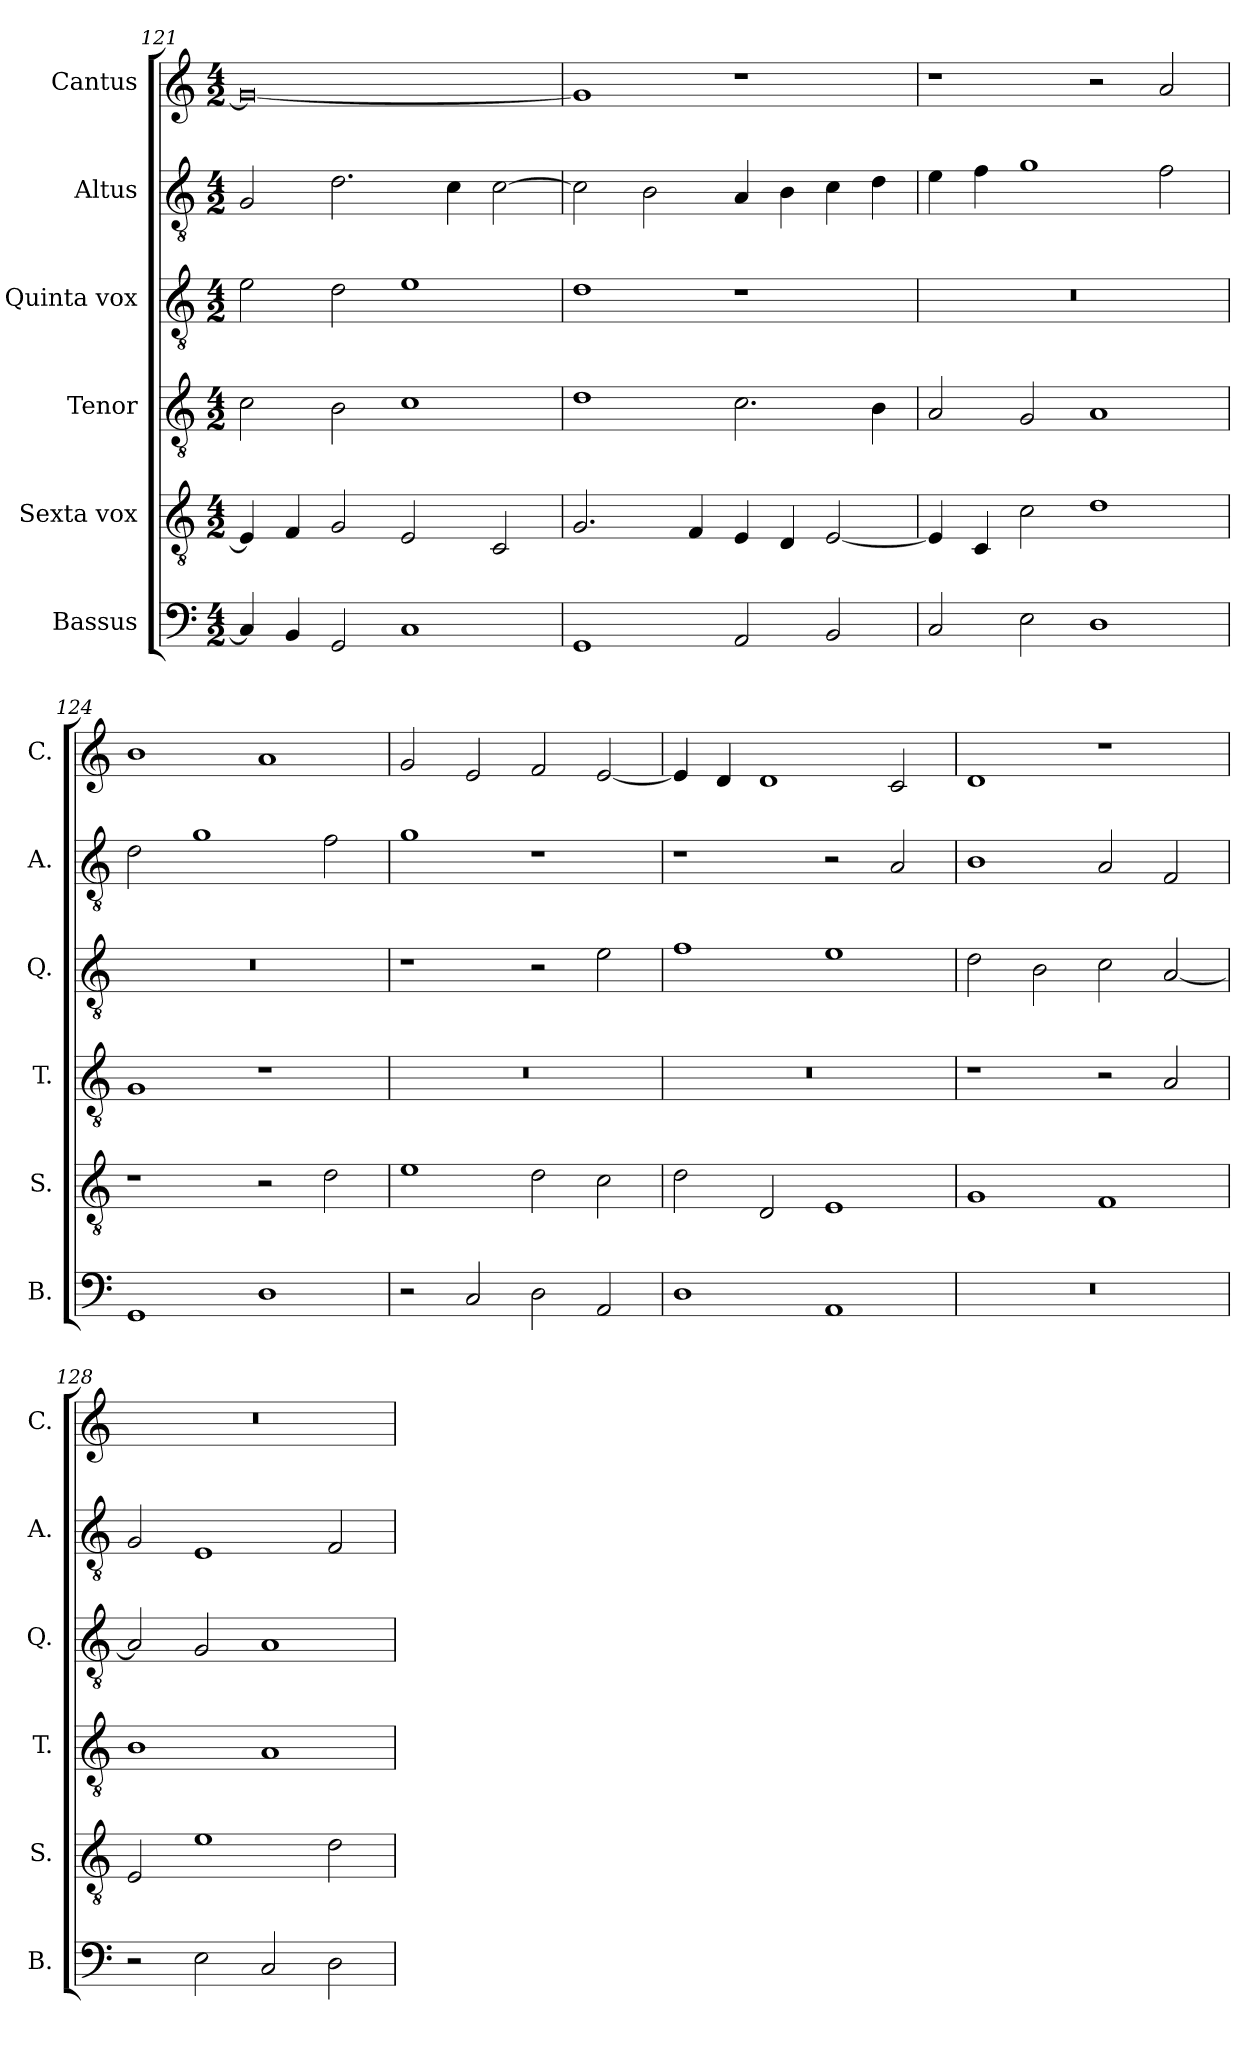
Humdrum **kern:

**kern	**kern	**kern	**kern	**kern	**kern
*part6	*part5	*part4	*part3	*part2	*part1
*staff6	*staff5	*staff4	*staff3	*staff2	*staff1
*I"Bassus	*I"Sexta vox	*I"Tenor	*I"Quinta vox	*I"Altus	*I"Cantus
*I'B.	*I'S.	*I'T.	*I'Q.	*I'A.	*I'C.
*clefF4	*clefGv2	*clefGv2	*clefGv2	*clefGv2	*clefG2
*k[]	*k[]	*k[]	*k[]	*k[]	*k[]
*M4/2	*M4/2	*M4/2	*M4/2	*M4/2	*M4/2
=121	=121	=121	=121	=121	=121
4C/]	4E/]	2c\	2e\	2G/	0g_
4BB/	4F/	.	.	.	.
2GG/	2G/	2B\	2d\	2.d\	.
1C	2E/	1c	1e	.	.
.	.	.	.	4c\	.
.	2C/	.	.	[2c\	.
=122	=122	=122	=122	=122	=122
1GG	2.G/	1d	1d	2c\]	1g]
.	.	.	.	2B\	.
.	4F/	.	.	.	.
2AA/	4E/	2.c\	1r	4A/	1r
.	4D/	.	.	4B\	.
2BB/	[2E/	.	.	4c\	.
.	.	4B\	.	4d\	.
=123	=123	=123	=123	=123	=123
2C/	4E/]	2A/	0r	4e\	1r
.	4C/	.	.	4f\	.
2E\	2c\	2G/	.	1g	.
1D	1d	1A	.	.	2r
.	.	.	.	2f\	2a/
=124	=124	=124	=124	=124	=124
1GG	1r	1G	0r	2d\	1b
.	.	.	.	1g	.
1D	2r	1r	.	.	1a
.	2d\	.	.	2f\	.
!!LO:LB:g=z
=125	=125	=125	=125	=125	=125
2r	1e	0r	1r	1g	2g/
2C/	.	.	.	.	2e/
2D\	2d\	.	2r	1r	2f/
2AA/	2c\	.	2e\	.	[2e/
=126	=126	=126	=126	=126	=126
1D	2d\	0r	1f	1r	4e/]
.	.	.	.	.	4d/
.	2D/	.	.	.	1d
1AA	1E	.	1e	2r	.
.	.	.	.	2A/	2c/
=127	=127	=127	=127	=127	=127
0r	1G	1r	2d\	1B	1d
.	.	.	2B\	.	.
.	1F	2r	2c\	2A/	1r
.	.	2A/	[2A/	2F/	.
=128	=128	=128	=128	=128	=128
2r	2E/	1B	2A/]	2G/	0r
2E\	1e	.	2G/	1E	.
2C/	.	1A	1A	.	.
2D\	2d\	.	.	2F/	.
=	=	=	=	=	=
*-	*-	*-	*-	*-	*-
